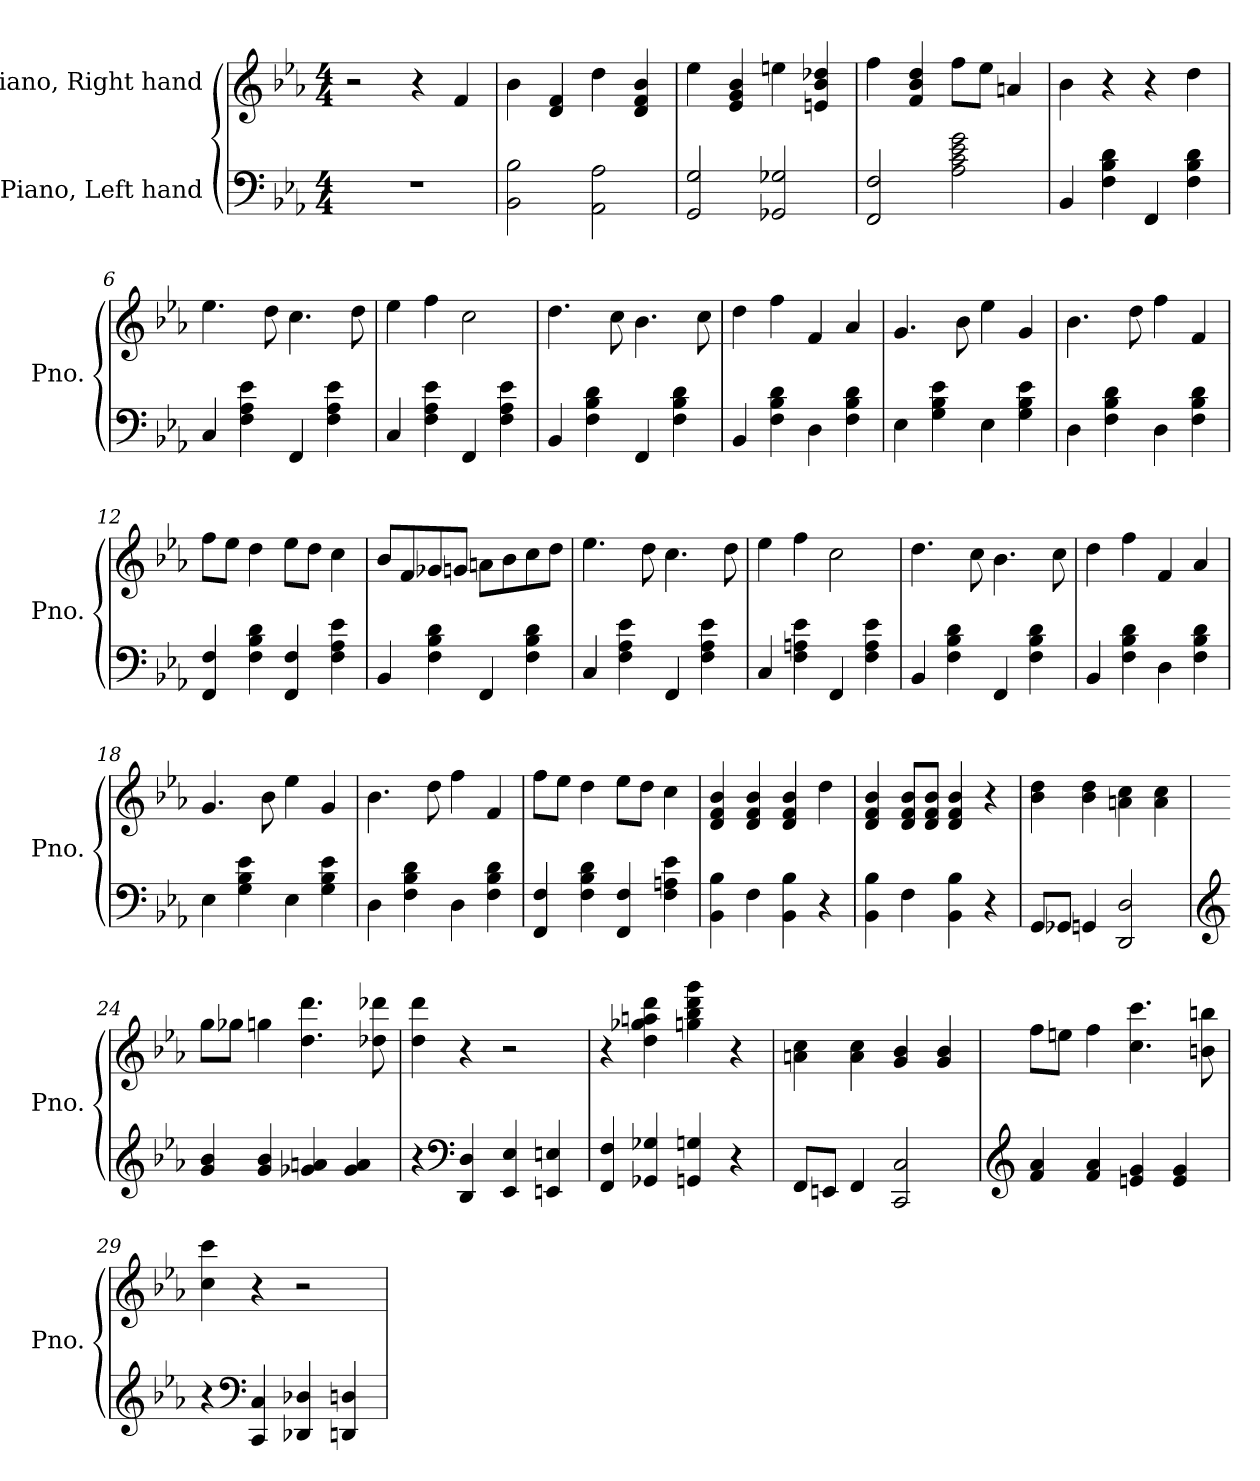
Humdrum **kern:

**kern	**kern
*part2	*part1
*staff2	*staff1
*I"Piano, Left hand	*I"Piano, Right hand
*I'Pno.	*I'Pno.
*clefF4	*clefG2
*k[b-e-a-]	*k[b-e-a-]
*M4/4	*M4/4
*MM120	*MM120
=1	=1
1r	2r
.	4r
.	4f/
=2	=2
2BB-\ 2B-\	4b-\
.	4d/ 4f/
2AA-\ 2A-\	4dd\
.	4d/ 4f/ 4b-/
=3	=3
2GG/ 2G/	4ee-\
.	4e-/ 4g/ 4b-/
2GG-X/ 2G-X/	4een\
.	4en/ 4b-/ 4dd-X/
=4	=4
2FF/ 2F/	4ff\
.	4f/ 4b-/ 4dd/
2A-\ 2c\ 2e-\ 2g\	8ff\L
.	8ee-\J
.	4an/
=5	=5
4BB-/	4b-\
4F\ 4B-\ 4d\	4r
4FF/	4r
4F\ 4B-\ 4d\	4dd\
=6	=6
4C/	4.ee-\
4F\ 4A-\ 4e-\	.
.	8dd\
4FF/	4.cc\
4F\ 4A-\ 4e-\	.
.	8dd\
!!LO:LB:g=z
=7	=7
4C/	4ee-\
4F\ 4A-\ 4e-\	4ff\
4FF/	2cc\
4F\ 4A-\ 4e-\	.
=8	=8
4BB-/	4.dd\
4F\ 4B-\ 4d\	.
.	8cc\
4FF/	4.b-\
4F\ 4B-\ 4d\	.
.	8cc\
=9	=9
4BB-/	4dd\
4F\ 4B-\ 4d\	4ff\
4D\	4f/
4F\ 4B-\ 4d\	4a-/
=10	=10
4E-\	4.g/
4G\ 4B-\ 4e-\	.
.	8b-\
4E-\	4ee-\
4G\ 4B-\ 4e-\	4g/
=11	=11
4D\	4.b-\
4F\ 4B-\ 4d\	.
.	8dd\
4D\	4ff\
4F\ 4B-\ 4d\	4f/
=12	=12
4FF/ 4F/	8ff\L
.	8ee-\J
4F\ 4B-\ 4d\	4dd\
4FF/ 4F/	8ee-\L
.	8dd\J
4F\ 4A-\ 4e-\	4cc\
!!LO:LB:g=z
=13	=13
4BB-/	8b-/L
.	8f/
4F\ 4B-\ 4d\	8g-X/
.	8gn/J
4FF/	8an\L
.	8b-\
4F\ 4B-\ 4d\	8cc\
.	8dd\J
=14	=14
4C/	4.ee-\
4F\ 4A-\ 4e-\	.
.	8dd\
4FF/	4.cc\
4F\ 4A-\ 4e-\	.
.	8dd\
=15	=15
4C/	4ee-\
4F\ 4An\ 4e-\	4ff\
4FF/	2cc\
4F\ 4A\ 4e-\	.
=16	=16
4BB-/	4.dd\
4F\ 4B-\ 4d\	.
.	8cc\
4FF/	4.b-\
4F\ 4B-\ 4d\	.
.	8cc\
=17	=17
4BB-/	4dd\
4F\ 4B-\ 4d\	4ff\
4D\	4f/
4F\ 4B-\ 4d\	4a-/
=18	=18
4E-\	4.g/
4G\ 4B-\ 4e-\	.
.	8b-\
4E-\	4ee-\
4G\ 4B-\ 4e-\	4g/
!!LO:LB:g=z
=19	=19
4D\	4.b-\
4F\ 4B-\ 4d\	.
.	8dd\
4D\	4ff\
4F\ 4B-\ 4d\	4f/
=20	=20
4FF/ 4F/	8ff\L
.	8ee-\J
4F\ 4B-\ 4d\	4dd\
4FF/ 4F/	8ee-\L
.	8dd\J
4F\ 4An\ 4e-\	4cc\
=21	=21
4BB-\ 4B-\	4d/ 4f/ 4b-/
4F\	4d/ 4f/ 4b-/
4BB-\ 4B-\	4d/ 4f/ 4b-/
4r	4dd\
=22	=22
4BB-\ 4B-\	4d/ 4f/ 4b-/
4F\	8d/ 8f/ 8b-/L
.	8d/ 8f/ 8b-/J
4BB-\ 4B-\	4d/ 4f/ 4b-/
4r	4r
=23	=23
8GG/L	4b-\ 4dd\
8GG-X/J	.
4GGn/	4b-\ 4dd\
2DD/ 2D/	4an\ 4cc\
.	4a\ 4cc\
=24	=24
*clefG2	*
4g/ 4b-/	8gg\L
.	8gg-X\J
4g/ 4b-/	4ggn\
4g-X/ 4an/	4.dd\ 4.ddd\
4g-/ 4a/	.
.	8dd-X\ 8ddd-X\
!!LO:LB:g=z
=25	=25
4r	4dd\ 4ddd\
*clefF4	*
4DD/ 4D/	4r
4EE-/ 4E-/	2r
4EEn/ 4En/	.
=26	=26
4FF/ 4F/	4r
4GG-X/ 4G-X/	4dd\ 4gg-X\ 4aan\ 4ddd\
4GGn/ 4Gn/	4ggn\ 4bb-\ 4ddd\ 4ggg\
4r	4r
=27	=27
8FF/L	4an\ 4cc\
8EEn/J	.
4FF/	4a\ 4cc\
2CC/ 2C/	4g/ 4b-/
.	4g/ 4b-/
=28	=28
*clefG2	*
4f/ 4a-/	8ff\L
.	8een\J
4f/ 4a-/	4ff\
4en/ 4g/	4.cc\ 4.ccc\
4e/ 4g/	.
.	8bn\ 8bbn\
=29	=29
4r	4cc\ 4ccc\
*clefF4	*
4CC/ 4C/	4r
4DD-X/ 4D-X/	2r
4DDn/ 4Dn/	.
=	=
*-	*-
